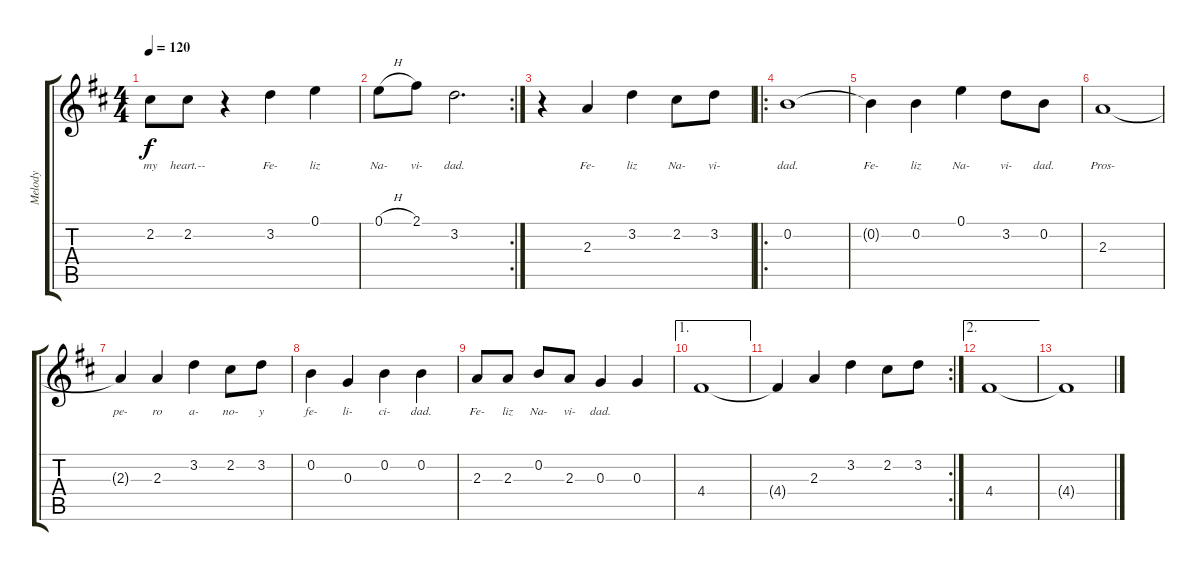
\track ("Melody" "Melody") {instrument electricguitarclean}
\staff {score tabs}
\tuning (E4 B3 G3 D3 A2 E2) {hide}
\ts (4 4)
\tempo 120
\clef g2
\ks d
2.2.8{lyrics (0 "my") lyrics (1 "") lyrics (2 "") lyrics (3 "") lyrics (4 "") dy f} 2.2.8{lyrics (0 "heart.--") lyrics (1 "") lyrics (2 "") lyrics (3 "") lyrics (4 "")} r.4 3.2.4{lyrics (0 "Fe-") lyrics (1 "") lyrics (2 "") lyrics (3 "") lyrics (4 "")} 0.1.4{lyrics (0 "liz") lyrics (1 "") lyrics (2 "") lyrics (3 "") lyrics (4 "")} |
\rc 2
0.1{h}.8{lyrics (0 "Na-") lyrics (1 "") lyrics (2 "") lyrics (3 "") lyrics (4 "")} 2.1.8{lyrics (0 "vi-") lyrics (1 "") lyrics (2 "") lyrics (3 "") lyrics (4 "")} 3.2.2{d lyrics (0 "dad.") lyrics (1 "") lyrics (2 "") lyrics (3 "") lyrics (4 "")} |
r.4 2.3.4{lyrics (0 "Fe-") lyrics (1 "") lyrics (2 "") lyrics (3 "") lyrics (4 "")} 3.2.4{lyrics (0 "liz") lyrics (1 "") lyrics (2 "") lyrics (3 "") lyrics (4 "")} 2.2.8{lyrics (0 "Na-") lyrics (1 "") lyrics (2 "") lyrics (3 "") lyrics (4 "")} 3.2.8{lyrics (0 "vi-") lyrics (1 "") lyrics (2 "") lyrics (3 "") lyrics (4 "")} |
\ro
0.2.1{lyrics (0 "dad.") lyrics (1 "") lyrics (2 "") lyrics (3 "") lyrics (4 "")} |
0.2{t}.4{lyrics (0 "Fe-") lyrics (1 "") lyrics (2 "") lyrics (3 "") lyrics (4 "")} 0.2.4{lyrics (0 "liz") lyrics (1 "") lyrics (2 "") lyrics (3 "") lyrics (4 "")} 0.1.4{lyrics (0 "Na-") lyrics (1 "") lyrics (2 "") lyrics (3 "") lyrics (4 "")} 3.2.8{lyrics (0 "vi-") lyrics (1 "") lyrics (2 "") lyrics (3 "") lyrics (4 "")} 0.2.8{lyrics (0 "dad.") lyrics (1 "") lyrics (2 "") lyrics (3 "") lyrics (4 "")} |
2.3.1{lyrics (0 "Pros-") lyrics (1 "") lyrics (2 "") lyrics (3 "") lyrics (4 "")} |
2.3{t}.4{lyrics (0 "pe-") lyrics (1 "") lyrics (2 "") lyrics (3 "") lyrics (4 "")} 2.3.4{lyrics (0 "ro") lyrics (1 "") lyrics (2 "") lyrics (3 "") lyrics (4 "")} 3.2.4{lyrics (0 "a-") lyrics (1 "") lyrics (2 "") lyrics (3 "") lyrics (4 "")} 2.2.8{lyrics (0 "no-") lyrics (1 "") lyrics (2 "") lyrics (3 "") lyrics (4 "")} 3.2.8{lyrics (0 "y") lyrics (1 "") lyrics (2 "") lyrics (3 "") lyrics (4 "")} |
0.2.4{lyrics (0 "fe-") lyrics (1 "") lyrics (2 "") lyrics (3 "") lyrics (4 "")} 0.3.4{lyrics (0 "li-") lyrics (1 "") lyrics (2 "") lyrics (3 "") lyrics (4 "")} 0.2.4{lyrics (0 "ci-") lyrics (1 "") lyrics (2 "") lyrics (3 "") lyrics (4 "")} 0.2.4{lyrics (0 "dad.") lyrics (1 "") lyrics (2 "") lyrics (3 "") lyrics (4 "")} |
2.3.8{lyrics (0 "Fe-") lyrics (1 "") lyrics (2 "") lyrics (3 "") lyrics (4 "")} 2.3.8{lyrics (0 "liz") lyrics (1 "") lyrics (2 "") lyrics (3 "") lyrics (4 "")} 0.2.8{lyrics (0 "Na-") lyrics (1 "") lyrics (2 "") lyrics (3 "") lyrics (4 "")} 2.3.8{lyrics (0 "vi-") lyrics (1 "") lyrics (2 "") lyrics (3 "") lyrics (4 "")} 0.3.4{lyrics (0 "dad.") lyrics (1 "") lyrics (2 "") lyrics (3 "") lyrics (4 "")} 0.3.4 |
\ae 1
4.4.1 |
\rc 2
4.4{t}.4 2.3.4 3.2.4 2.2.8 3.2.8 |
\ae 2
4.4.1 |
4.4{t}.1
